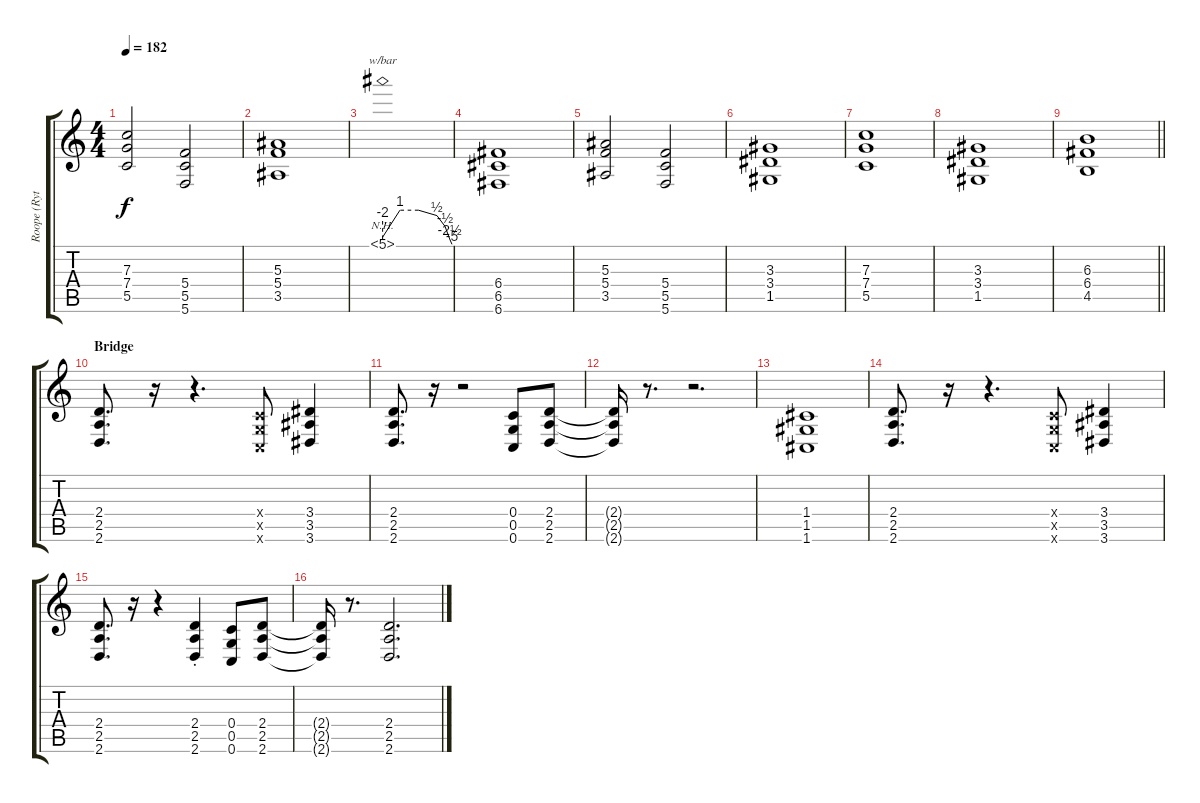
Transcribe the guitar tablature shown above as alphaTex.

\track ("Roope (Rythm Guitar)" "Roope (Ryt") {instrument distortionguitar}
\staff {score tabs}
\tuning (D4 A3 F3 C3 G2 C2) {hide}
\ts (4 4)
\tempo 182
\clef g2
\ks c
(7.3 7.4 5.5).2{dy f} (5.4 5.5 5.6).2 |
(5.3 5.4 3.5).1 |
5.1{nh}.1{tbe (custom default 0 -8 15 4 31 4 47 2 54 -2 58 -10 60 -20) volume 14} |
(6.4 6.5 6.6).1{volume 12} |
(5.3 5.4 3.5).2 (5.4 5.5 5.6).2 |
(3.3 3.4 1.5).1 |
(7.3 7.4 5.5).1 |
(3.3 3.4 1.5).1 |
\barLineRight lightlight
(6.3 6.4 4.5).1 |
\section ("" "Bridge")
(2.4 2.5 2.6).8{d volume 12} r.16 r.4{d} (0.4{x} 0.5{x} 0.6{x}).8 (3.4 3.5 3.6).4 |
(2.4 2.5 2.6).8{d} r.16 r.2 (0.4 0.5 0.6).8 (2.4 2.5 2.6).8 |
(2.4{t} 2.5{t} 2.6{t}).16 r.8{d} r.2{d} |
(1.4 1.5 1.6).1 |
(2.4 2.5 2.6).8{d} r.16 r.4{d} (0.4{x} 0.5{x} 0.6{x}).8 (3.4 3.5 3.6).4 |
(2.4 2.5 2.6).8{d} r.16 r.4 (2.4{st} 2.5{st} 2.6{st}).4 (0.4 0.5 0.6).8 (2.4 2.5 2.6).8 |
(2.4{t} 2.5{t} 2.6{t}).16 r.8{d} (2.4 2.5 2.6).2{d}
